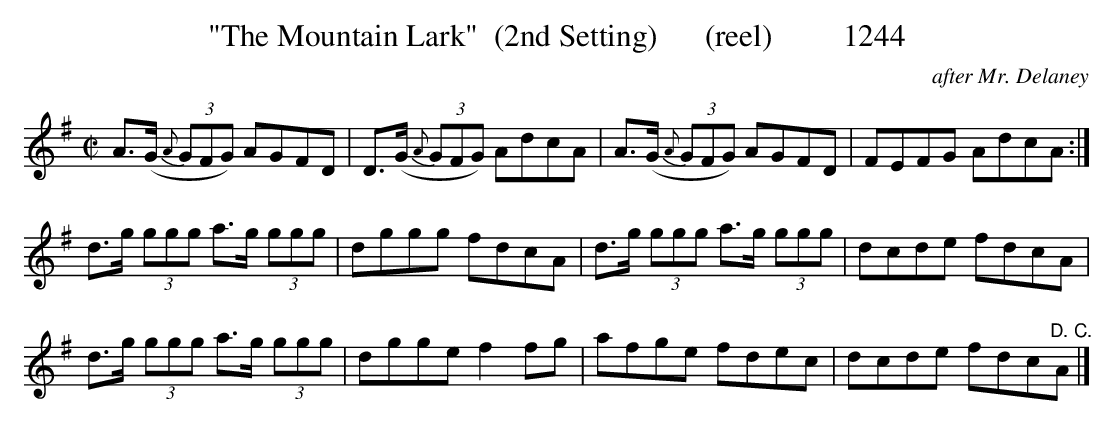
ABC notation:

X:1
T:"The Mountain Lark"  (2nd Setting)      (reel)         1244
C:after Mr. Delaney
BRENNAN July 2003 (HTTP://WWW.SOSYOURMOM.COM)
M:C|
L:1/8
K:G
A3/2(G/2 (3{A}GFG) AGFD|D3/2(G/2 (3{A}GFG) AdcA|A3/2(G/2 (3{A}GFG) AGFD|FEFG AdcA:|
d3/2g/2  (3ggg a3/2g/2  (3ggg|dggg fdcA|d3/2g/2  (3ggg a3/2g/2  (3ggg|dcde fdcA|
d3/2g/2  (3ggg a3/2g/2  (3ggg|dgge f2fg|afge fdec|dcde fdc"^D. C."A|]
